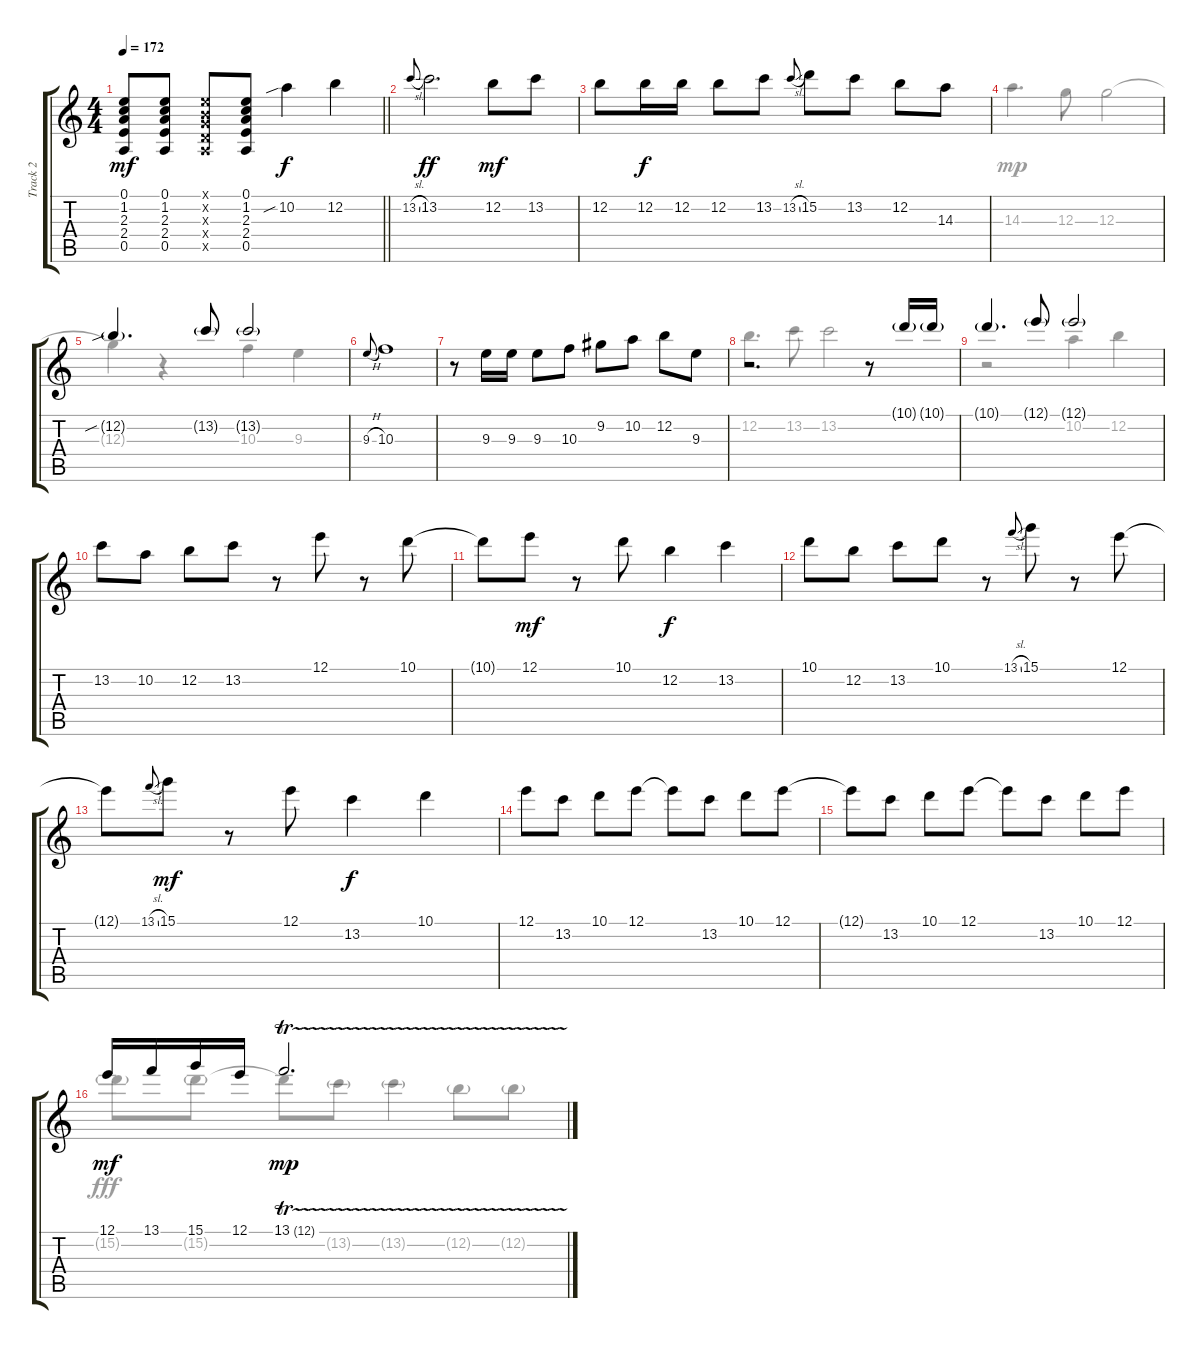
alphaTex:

\track ("Track 2" "Track 2") {instrument acousticguitarsteel}
\staff {score tabs}
\tuning (E4 B3 G3 D3 A2 E2) {hide}
\voice
\ts (4 4)
\tempo 172
\clef g2
\barLineRight lightlight
\ks c
(0.1 1.2 2.3 2.4 0.5).8{dy mf} (0.1 1.2 2.3 2.4 0.5).8 (0.1{x} 0.2{x} 0.3{x} 0.4{x} 0.5{x}).8 (0.1 1.2 2.3 2.4 0.5).8 10.2{sib}.4{dy f} 12.2.4 |
13.2{sl}.8{gr onbeat} 13.2.2{d dy ff} 12.2.8{dy mf} 13.2.8 |
12.2.8 12.2.16{dy f} 12.2.16 12.2.8 13.2.8 13.2{sl}.8{gr onbeat} 15.2.8 13.2.8 12.2.8 14.3.8 |
|
12.2{sib g}.4{d} 13.2{g}.8 13.2{g}.2 |
9.3{h}.8{gr onbeat} 10.3.1 |
r.8 9.3.16 9.3.16 9.3.8 10.3.8 9.2.8 10.2.8 12.2.8 9.3.8 |
r.2{d} r.8 10.1{g}.16 10.1{g}.16 |
10.1{g}.4{d} 12.1{g}.8 12.1{g}.2 |
13.2.8 10.2.8 12.2.8 13.2.8 r.8 12.1.8 r.8 10.1.8 |
10.1{t}.8 12.1.8{dy mf} r.8 10.1.8 12.2.4{dy f} 13.2.4 |
10.1.8 12.2.8 13.2.8 10.1.8 r.8 13.1{sl}.8{gr onbeat} 15.1.8 r.8 12.1.8 |
12.1{t}.8 13.1{sl}.8{gr onbeat} 15.1.8{dy mf} r.8 12.1.8 13.2.4{dy f} 10.1.4 |
12.1.8 13.2.8 10.1.8 12.1.8 12.1{t}.8 13.2.8 10.1.8 12.1.8 |
12.1{t}.8 13.2.8 10.1.8 12.1.8 12.1{t}.8 13.2.8 10.1.8 12.1.8 |
12.1.16{dy mf} 13.1.16 15.1.16 12.1.16 13.1{tr (12 16)}.2{d dy mp}
\voice
\clef g2
\ottava regular
\simile none
\barLineRight lightlight
\ks c
|
|
|
14.3.4{d} 12.3.8 12.3.2 |
12.3{t}.4 r.4 10.3.4 9.3.4 |
|
|
12.2.4{d} 13.2.8 13.2.2 |
r.2 10.2.4 12.2.4 |
|
|
|
|
|
|
15.2{g}.8{dy fff} 15.2{g}.8 15.2{t}.8 13.2{g}.8 13.2{g}.4 12.2{g}.8 12.2{g}.8
